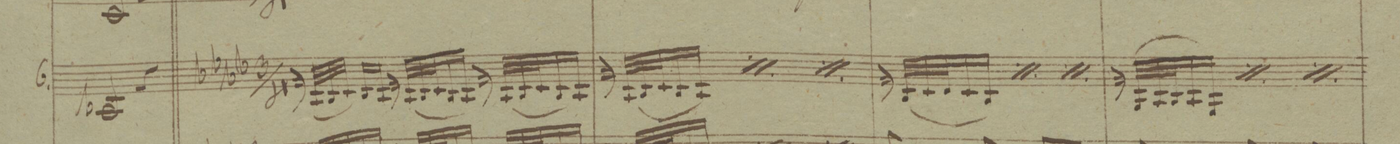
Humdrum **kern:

**kern	**dynam	**dynam
*I"6.	*	*
*clefG2	*	*
*k[b-]	*	*
*M3/4	*	*
2A-X/	.	.
4r	.	.
=58||	=58||	=58||
*k[b-e-a-d-]	*	*
*M3/4	*	*
32r	.	.
(32A-/LLL	.	.
32B-/	.	.
32c/JJJ)	.	.
16B-/LL	.	.
16A-/JJ	.	.
32r	.	.
(32A-/LLL	.	.
32B-/	.	.
32c/J	.	.
16B-/	.	.
16A-/JJ)	.	.
32r	.	.
(32A-/LLL	.	.
32B-/	.	.
32c/J	.	.
16B-/	.	.
16A-/JJ)	.	.
=59	=59	=59
32r	.	.
(32A-/LLL	.	.
32B-/	.	.
32c/J	.	.
16B-/	.	.
16A-/JJ)	.	.
*rep	*	*
32r	.	.
(32A-/LLL	.	.
32B-/	.	.
32c/J	.	.
16B-/	.	.
16A-/JJ)	.	.
*Xrep	*	*
*rep	*	*
32r	.	p
(32A-/LLL	.	.
32B-/	.	.
32c/J	.	.
16B-/	.	.
16A-/JJ)	.	.
*Xrep	*	*
=60	=60	=60
32r	.	.
(32B-/LLL	.	.
32c/	.	.
32d-/J	.	.
16c/	.	.
16B-/JJ)	.	.
*rep	*	*
32r	.	.
(32B-/LLL	.	.
32c/	.	.
32d-/J	.	.
16c/	.	.
16B-/JJ)	.	.
*Xrep	*	*
*rep	*	*
32r	.	.
(32B-/LLL	.	.
32c/	.	.
32d-/J	.	.
16c/	.	.
16B-/JJ)	.	.
*Xrep	*	*
=61	=61	=61
32r	.	.
(32G/LLL	.	.
32A-/	.	.
32B-/J	.	.
16A-/	.	.
16G/JJ)	.	.
*rep	*	*
32r	.	.
(32G/LLL	.	.
32A-/	.	.
32B-/J	.	.
16A-/	.	.
16G/JJ)	.	.
*Xrep	*	*
*rep	*	*
32r	.	.
(32G/LLL	.	.
32A-/	.	.
32B-/J	.	.
16A-/	.	.
16G/JJ)	.	.
*Xrep	*	*
=62	=62	=62
*-	*-	*-
